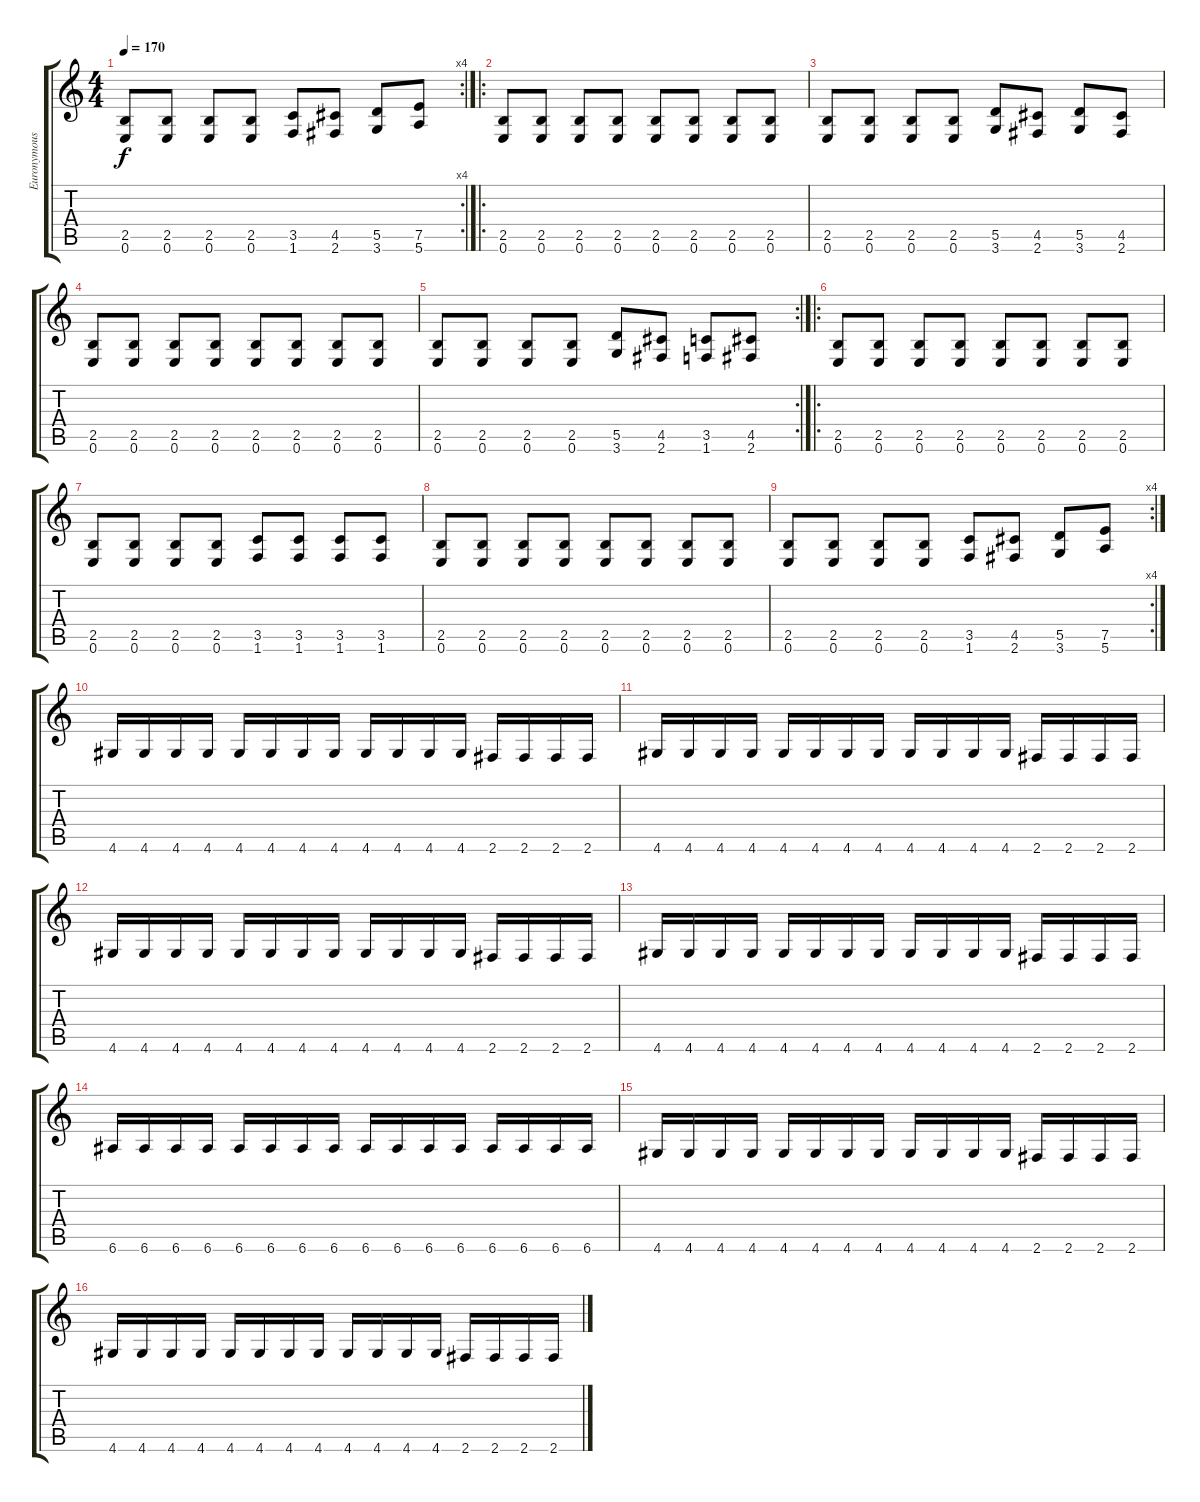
\track ("Euronymous" "Euronymous") {instrument overdrivenguitar}
\staff {score tabs}
\tuning (E4 B3 G3 D3 A2 E2) {hide}
\rc 4
\ts (4 4)
\tempo 170
\clef g2
\ks c
(2.5 0.6).8{dy f} (2.5 0.6).8 (2.5 0.6).8 (2.5 0.6).8 (3.5 1.6).8 (4.5 2.6).8 (5.5 3.6).8 (7.5 5.6).8 |
\ro
(2.5 0.6).8 (2.5 0.6).8 (2.5 0.6).8 (2.5 0.6).8 (2.5 0.6).8 (2.5 0.6).8 (2.5 0.6).8 (2.5 0.6).8 |
(2.5 0.6).8 (2.5 0.6).8 (2.5 0.6).8 (2.5 0.6).8 (5.5 3.6).8 (4.5 2.6).8 (5.5 3.6).8 (4.5 2.6).8 |
(2.5 0.6).8 (2.5 0.6).8 (2.5 0.6).8 (2.5 0.6).8 (2.5 0.6).8 (2.5 0.6).8 (2.5 0.6).8 (2.5 0.6).8 |
\rc 2
(2.5 0.6).8 (2.5 0.6).8 (2.5 0.6).8 (2.5 0.6).8 (5.5 3.6).8 (4.5 2.6).8 (3.5 1.6).8 (4.5 2.6).8 |
\ro
(2.5 0.6).8 (2.5 0.6).8 (2.5 0.6).8 (2.5 0.6).8 (2.5 0.6).8 (2.5 0.6).8 (2.5 0.6).8 (2.5 0.6).8 |
(2.5 0.6).8 (2.5 0.6).8 (2.5 0.6).8 (2.5 0.6).8 (3.5 1.6).8 (3.5 1.6).8 (3.5 1.6).8 (3.5 1.6).8 |
(2.5 0.6).8 (2.5 0.6).8 (2.5 0.6).8 (2.5 0.6).8 (2.5 0.6).8 (2.5 0.6).8 (2.5 0.6).8 (2.5 0.6).8 |
\rc 4
(2.5 0.6).8 (2.5 0.6).8 (2.5 0.6).8 (2.5 0.6).8 (3.5 1.6).8 (4.5 2.6).8 (5.5 3.6).8 (7.5 5.6).8 |
4.6.16 4.6.16 4.6.16 4.6.16 4.6.16 4.6.16 4.6.16 4.6.16 4.6.16 4.6.16 4.6.16 4.6.16 2.6.16 2.6.16 2.6.16 2.6.16 |
4.6.16 4.6.16 4.6.16 4.6.16 4.6.16 4.6.16 4.6.16 4.6.16 4.6.16 4.6.16 4.6.16 4.6.16 2.6.16 2.6.16 2.6.16 2.6.16 |
4.6.16 4.6.16 4.6.16 4.6.16 4.6.16 4.6.16 4.6.16 4.6.16 4.6.16 4.6.16 4.6.16 4.6.16 2.6.16 2.6.16 2.6.16 2.6.16 |
4.6.16 4.6.16 4.6.16 4.6.16 4.6.16 4.6.16 4.6.16 4.6.16 4.6.16 4.6.16 4.6.16 4.6.16 2.6.16 2.6.16 2.6.16 2.6.16 |
6.6.16 6.6.16 6.6.16 6.6.16 6.6.16 6.6.16 6.6.16 6.6.16 6.6.16 6.6.16 6.6.16 6.6.16 6.6.16 6.6.16 6.6.16 6.6.16 |
4.6.16 4.6.16 4.6.16 4.6.16 4.6.16 4.6.16 4.6.16 4.6.16 4.6.16 4.6.16 4.6.16 4.6.16 2.6.16 2.6.16 2.6.16 2.6.16 |
4.6.16 4.6.16 4.6.16 4.6.16 4.6.16 4.6.16 4.6.16 4.6.16 4.6.16 4.6.16 4.6.16 4.6.16 2.6.16 2.6.16 2.6.16 2.6.16
